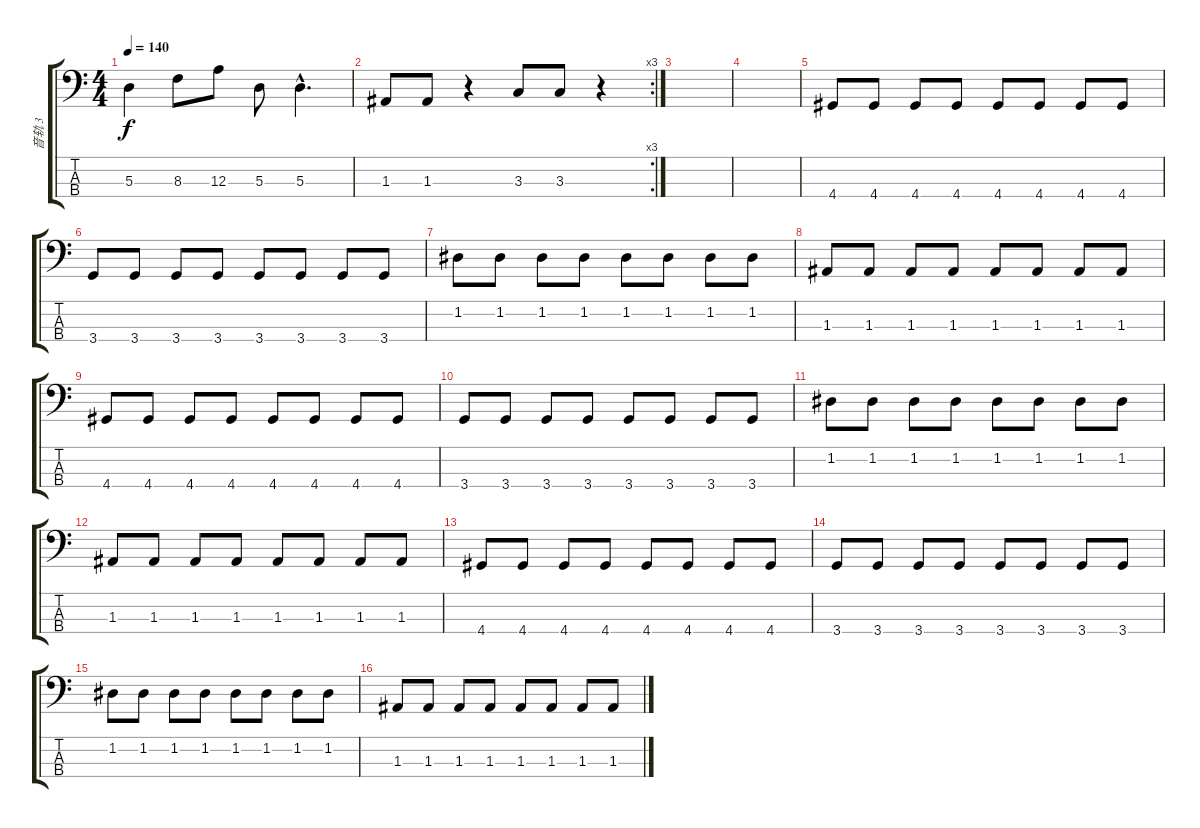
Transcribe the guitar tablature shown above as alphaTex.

\track ("音轨 3" "音轨 3") {instrument acousticguitarnylon}
\staff {score tabs}
\tuning (G2 D2 A1 E1) {hide}
\ts (4 4)
\tempo 140
\clef f4
\ks c
5.3.4{dy f} 8.3.8 12.3.8 5.3.8 5.3{hac}.4{d} |
\rc 3
1.3.8 1.3.8 r.4 3.3.8 3.3.8 r.4 |
|
|
4.4.8 4.4.8 4.4.8 4.4.8 4.4.8 4.4.8 4.4.8 4.4.8 |
3.4.8 3.4.8 3.4.8 3.4.8 3.4.8 3.4.8 3.4.8 3.4.8 |
1.2.8 1.2.8 1.2.8 1.2.8 1.2.8 1.2.8 1.2.8 1.2.8 |
1.3.8 1.3.8 1.3.8 1.3.8 1.3.8 1.3.8 1.3.8 1.3.8 |
4.4.8 4.4.8 4.4.8 4.4.8 4.4.8 4.4.8 4.4.8 4.4.8 |
3.4.8 3.4.8 3.4.8 3.4.8 3.4.8 3.4.8 3.4.8 3.4.8 |
1.2.8 1.2.8 1.2.8 1.2.8 1.2.8 1.2.8 1.2.8 1.2.8 |
1.3.8 1.3.8 1.3.8 1.3.8 1.3.8 1.3.8 1.3.8 1.3.8 |
4.4.8 4.4.8 4.4.8 4.4.8 4.4.8 4.4.8 4.4.8 4.4.8 |
3.4.8 3.4.8 3.4.8 3.4.8 3.4.8 3.4.8 3.4.8 3.4.8 |
1.2.8 1.2.8 1.2.8 1.2.8 1.2.8 1.2.8 1.2.8 1.2.8 |
1.3.8 1.3.8 1.3.8 1.3.8 1.3.8 1.3.8 1.3.8 1.3.8
